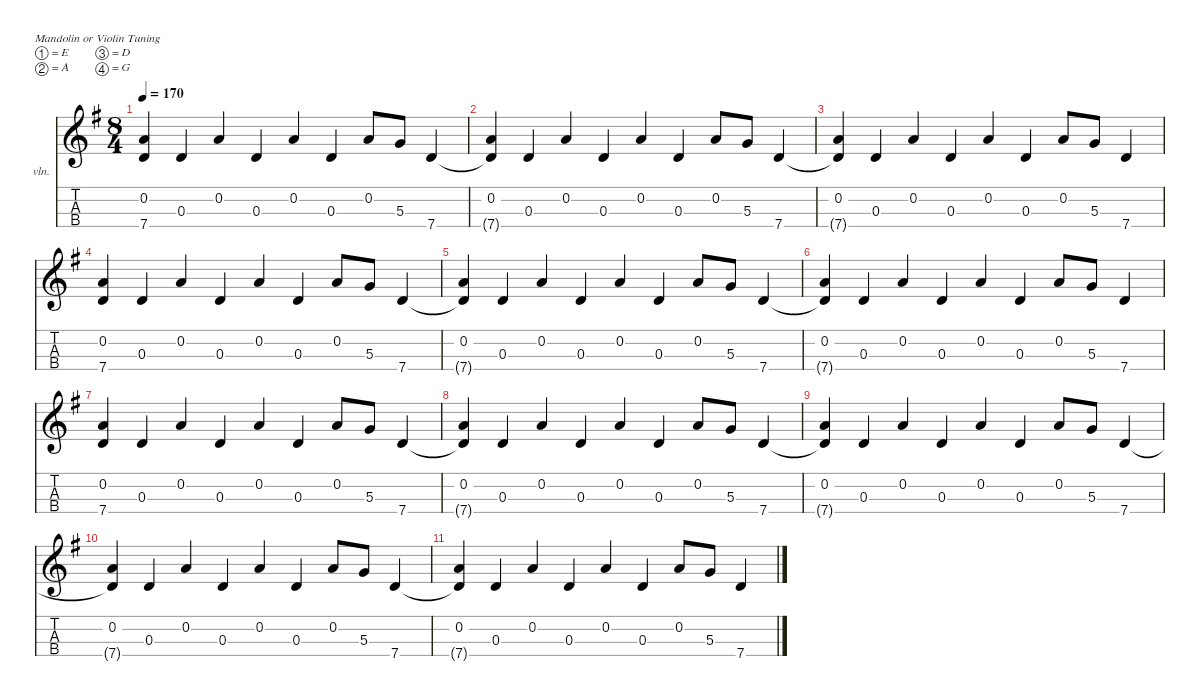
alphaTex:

\defaultSystemsLayout 4
\hideDynamics
\bracketExtendMode nobrackets
\firstSystemTrackNameOrientation horizontal
\otherSystemsTrackNameOrientation horizontal
\track ("Violin" "vln.") {instrument violin}
\staff {score tabs}
\tuning (E5 A4 D4 G3)
\ts (8 4)
\tempo 170
\clef g2
\ks g
(0.2 7.4{t}).4{dy mf} 0.3.4 0.2.4 0.3.4 0.2.4 0.3.4 0.2.8 5.3.8 7.4.4 |
(0.2 7.4{t}).4 0.3.4 0.2.4 0.3.4 0.2.4 0.3.4 0.2.8 5.3.8 7.4.4 |
(0.2 7.4{t}).4 0.3.4 0.2.4 0.3.4 0.2.4 0.3.4 0.2.8 5.3.8 7.4.4 |
(0.2 7.4).4 0.3.4 0.2.4 0.3.4 0.2.4 0.3.4 0.2.8 5.3.8 7.4.4 |
(0.2 7.4{t}).4 0.3.4 0.2.4 0.3.4 0.2.4 0.3.4 0.2.8 5.3.8 7.4.4 |
(0.2 7.4{t}).4 0.3.4 0.2.4 0.3.4 0.2.4 0.3.4 0.2.8 5.3.8 7.4.4 |
(0.2 7.4).4 0.3.4 0.2.4 0.3.4 0.2.4 0.3.4 0.2.8 5.3.8 7.4.4 |
(0.2 7.4{t}).4 0.3.4 0.2.4 0.3.4 0.2.4 0.3.4 0.2.8 5.3.8 7.4.4 |
(0.2 7.4{t}).4 0.3.4 0.2.4 0.3.4 0.2.4 0.3.4 0.2.8 5.3.8 7.4.4 |
(0.2 7.4{t}).4 0.3.4 0.2.4 0.3.4 0.2.4 0.3.4 0.2.8 5.3.8 7.4.4 |
(0.2 7.4{t}).4 0.3.4 0.2.4 0.3.4 0.2.4 0.3.4 0.2.8 5.3.8 7.4.4
